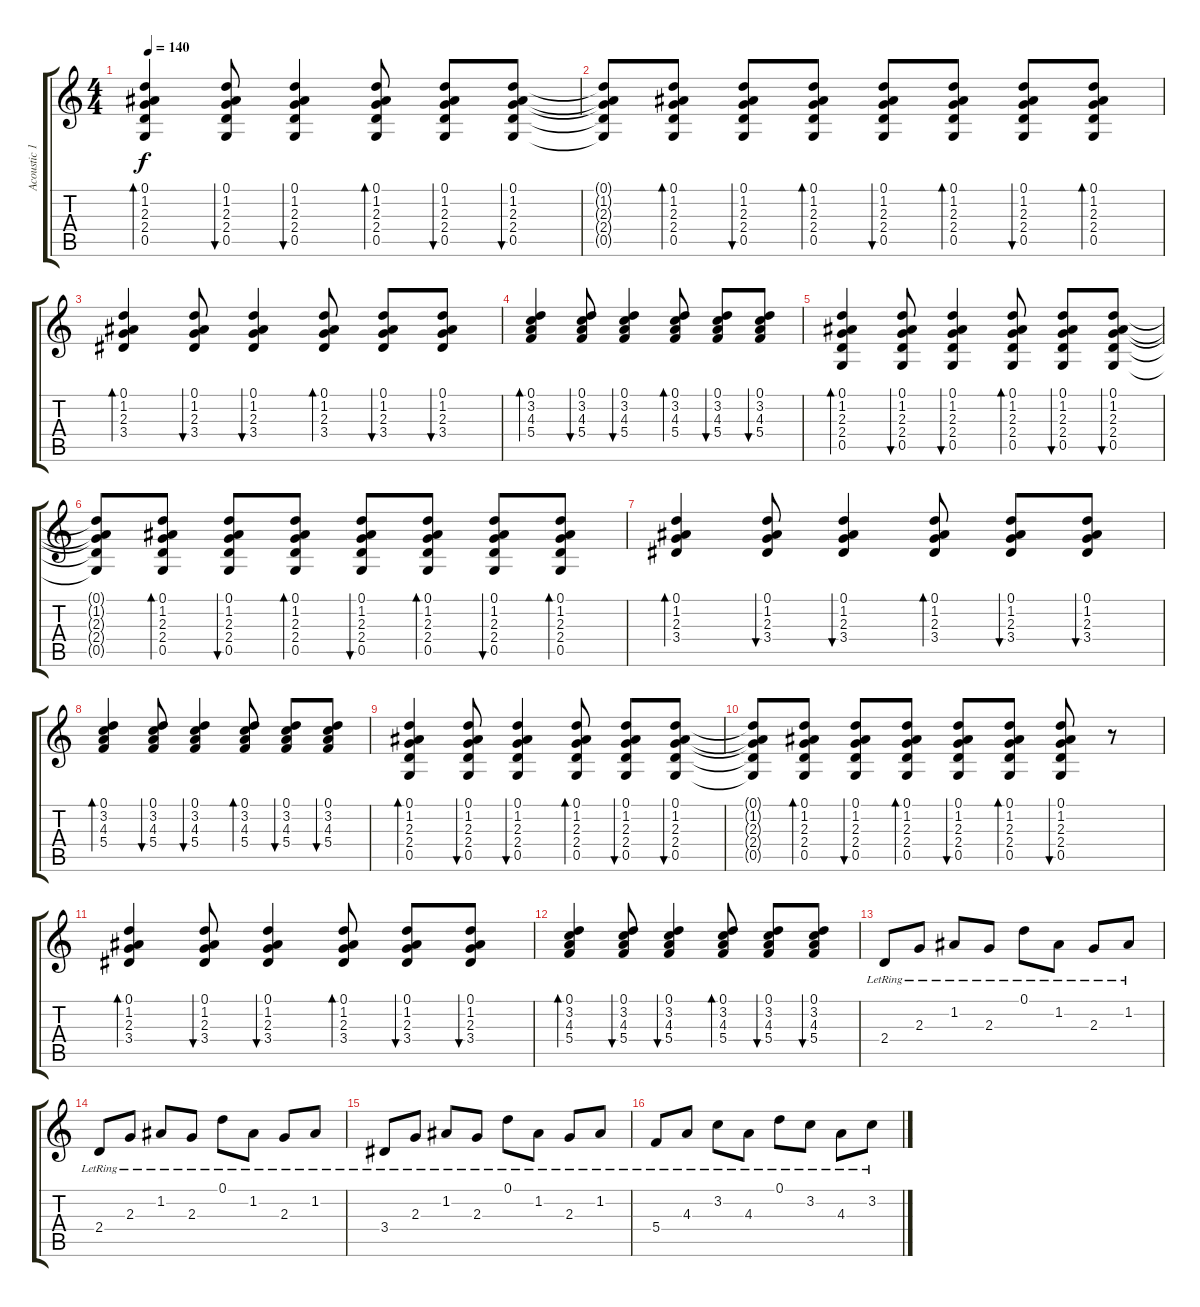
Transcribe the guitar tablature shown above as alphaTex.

\track ("Acoustic 1" "Acoustic 1") {instrument acousticguitarsteel}
\staff {score tabs}
\tuning (D4 A3 F3 C3 G2 C2) {hide}
\ts (4 4)
\tempo 140
\clef g2
\ks c
(0.1 1.2 2.3 2.4 0.5).4{bd 120 dy f} (0.1 1.2 2.3 2.4 0.5).8{bu 120} (0.1 1.2 2.3 2.4 0.5).4{bu 120} (0.1 1.2 2.3 2.4 0.5).8{bd 120} (0.1 1.2 2.3 2.4 0.5).8{bu 120} (0.1 1.2 2.3 2.4 0.5).8{bu 120} |
(0.1{t} 1.2{t} 2.3{t} 2.4{t} 0.5{t}).8 (0.1 1.2 2.3 2.4 0.5).8{bd 120} (0.1 1.2 2.3 2.4 0.5).8{bu 120} (0.1 1.2 2.3 2.4 0.5).8{bd 120} (0.1 1.2 2.3 2.4 0.5).8{bu 120} (0.1 1.2 2.3 2.4 0.5).8{bd 120} (0.1 1.2 2.3 2.4 0.5).8{bu 120} (0.1 1.2 2.3 2.4 0.5).8{bd 120} |
(0.1 1.2 2.3 3.4).4{bd 120} (0.1 1.2 2.3 3.4).8{bu 120} (0.1 1.2 2.3 3.4).4{bu 120} (0.1 1.2 2.3 3.4).8{bd 120} (0.1 1.2 2.3 3.4).8{bu 120} (0.1 1.2 2.3 3.4).8{bu 120} |
(0.1 3.2 4.3 5.4).4{bd 120} (0.1 3.2 4.3 5.4).8{bu 120} (0.1 3.2 4.3 5.4).4{bu 120} (0.1 3.2 4.3 5.4).8{bd 120} (0.1 3.2 4.3 5.4).8{bu 120} (0.1 3.2 4.3 5.4).8{bu 120} |
(0.1 1.2 2.3 2.4 0.5).4{bd 120} (0.1 1.2 2.3 2.4 0.5).8{bu 120} (0.1 1.2 2.3 2.4 0.5).4{bu 120} (0.1 1.2 2.3 2.4 0.5).8{bd 120} (0.1 1.2 2.3 2.4 0.5).8{bu 120} (0.1 1.2 2.3 2.4 0.5).8{bu 120} |
(0.1{t} 1.2{t} 2.3{t} 2.4{t} 0.5{t}).8 (0.1 1.2 2.3 2.4 0.5).8{bd 120} (0.1 1.2 2.3 2.4 0.5).8{bu 120} (0.1 1.2 2.3 2.4 0.5).8{bd 120} (0.1 1.2 2.3 2.4 0.5).8{bu 120} (0.1 1.2 2.3 2.4 0.5).8{bd 120} (0.1 1.2 2.3 2.4 0.5).8{bu 120} (0.1 1.2 2.3 2.4 0.5).8{bd 120} |
(0.1 1.2 2.3 3.4).4{bd 120} (0.1 1.2 2.3 3.4).8{bu 120} (0.1 1.2 2.3 3.4).4{bu 120} (0.1 1.2 2.3 3.4).8{bd 120} (0.1 1.2 2.3 3.4).8{bu 120} (0.1 1.2 2.3 3.4).8{bu 120} |
(0.1 3.2 4.3 5.4).4{bd 120} (0.1 3.2 4.3 5.4).8{bu 120} (0.1 3.2 4.3 5.4).4{bu 120} (0.1 3.2 4.3 5.4).8{bd 120} (0.1 3.2 4.3 5.4).8{bu 120} (0.1 3.2 4.3 5.4).8{bu 120} |
(0.1 1.2 2.3 2.4 0.5).4{bd 120} (0.1 1.2 2.3 2.4 0.5).8{bu 120} (0.1 1.2 2.3 2.4 0.5).4{bu 120} (0.1 1.2 2.3 2.4 0.5).8{bd 120} (0.1 1.2 2.3 2.4 0.5).8{bu 120} (0.1 1.2 2.3 2.4 0.5).8{bu 120} |
(0.1{t} 1.2{t} 2.3{t} 2.4{t} 0.5{t}).8 (0.1 1.2 2.3 2.4 0.5).8{bd 120} (0.1 1.2 2.3 2.4 0.5).8{bu 120} (0.1 1.2 2.3 2.4 0.5).8{bd 120} (0.1 1.2 2.3 2.4 0.5).8{bu 120} (0.1 1.2 2.3 2.4 0.5).8{bd 120} (0.1 1.2 2.3 2.4 0.5).8{bu 120} r.8 |
(0.1 1.2 2.3 3.4).4{bd 120} (0.1 1.2 2.3 3.4).8{bu 120} (0.1 1.2 2.3 3.4).4{bu 120} (0.1 1.2 2.3 3.4).8{bd 120} (0.1 1.2 2.3 3.4).8{bu 120} (0.1 1.2 2.3 3.4).8{bu 120} |
(0.1 3.2 4.3 5.4).4{bd 120} (0.1 3.2 4.3 5.4).8{bu 120} (0.1 3.2 4.3 5.4).4{bu 120} (0.1 3.2 4.3 5.4).8{bd 120} (0.1 3.2 4.3 5.4).8{bu 120} (0.1 3.2 4.3 5.4).8{bu 120} |
2.4{lr}.8 2.3{lr}.8 1.2{lr}.8 2.3{lr}.8 0.1{lr}.8 1.2{lr}.8 2.3{lr}.8 1.2{lr}.8 |
2.4{lr}.8 2.3{lr}.8 1.2{lr}.8 2.3{lr}.8 0.1{lr}.8 1.2{lr}.8 2.3{lr}.8 1.2{lr}.8 |
3.4{lr}.8 2.3{lr}.8 1.2{lr}.8 2.3{lr}.8 0.1{lr}.8 1.2{lr}.8 2.3{lr}.8 1.2{lr}.8 |
5.4{lr}.8 4.3{lr}.8 3.2{lr}.8 4.3{lr}.8 0.1{lr}.8 3.2{lr}.8 4.3{lr}.8 3.2{lr}.8
